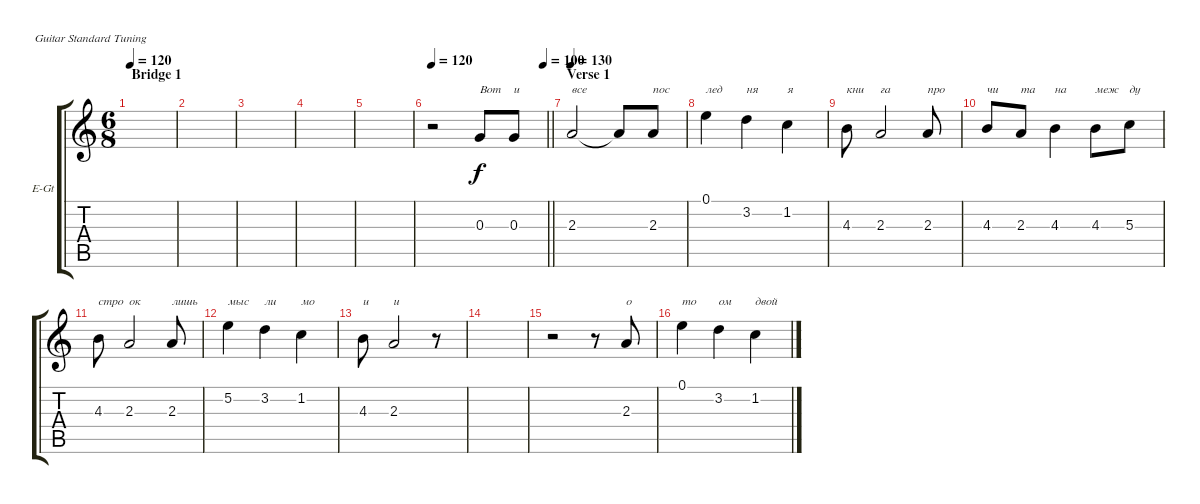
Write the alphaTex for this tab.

\bracketExtendMode groupsimilarinstruments
\firstSystemTrackNameOrientation horizontal
\otherSystemsTrackNameOrientation horizontal
\track ("vocal (Artur Potemkin)" "E-Gt") {instrument electricguitarclean}
\staff {score tabs}
\tuning (E4 B3 G3 D3 A2 E2)
\ts (6 8)
\beaming (8 2 2 2 2)
\section ("" "Bridge 1")
\tempo 120
\clef g2
\scale
0.487395
\ks aminor
|
\beaming (8 3 3)
\scale
0.256303 |
\scale
0.256303 |
\scale
0.333333 |
\scale
0.333333 |
\tempo 120
\tempo (100 0.975)
\scale
0.333333
\barLineRight lightlight
r.2 0.3.8{txt "Вот"} 0.3.8{txt "и"} |
\section ("" "Verse 1")
\tempo 130
\scale
0.333333 2.3.2{txt "все"} 2.3{t}.8 2.3.8{txt "пос"} |
\scale
0.333333 0.1.4{txt "лед"} 3.2.4{txt "ня"} 1.2.4{txt "я"} |
\scale
0.333333 4.3.8{txt "кни"} 2.3.2{txt "га"} 2.3.8{txt "про"} |
\scale
0.333333 4.3.8{txt "чи"} 2.3.8{txt "та"} 4.3.4{txt "на"} 4.3.8{txt "меж"} 5.3.8{txt "ду"} |
\scale
0.333333 4.3.8{txt "стро"} 2.3.2{txt "ок"} 2.3.8{txt "лишь"} |
\scale
0.333333 5.2.4{txt "мыс"} 3.2.4{txt "ли"} 1.2.4{txt "мо"} |
\scale
0.333333 4.3.8{txt "и"} 2.3.2{txt "и"} r.8 |
\scale
0.333333 |
\scale
0.333333 r.2 r.8 2.3.8{txt "о"} |
\scale
0.333333 0.1.4{txt "то"} 3.2.4{txt "ом"} 1.2.4{txt "двой"}
